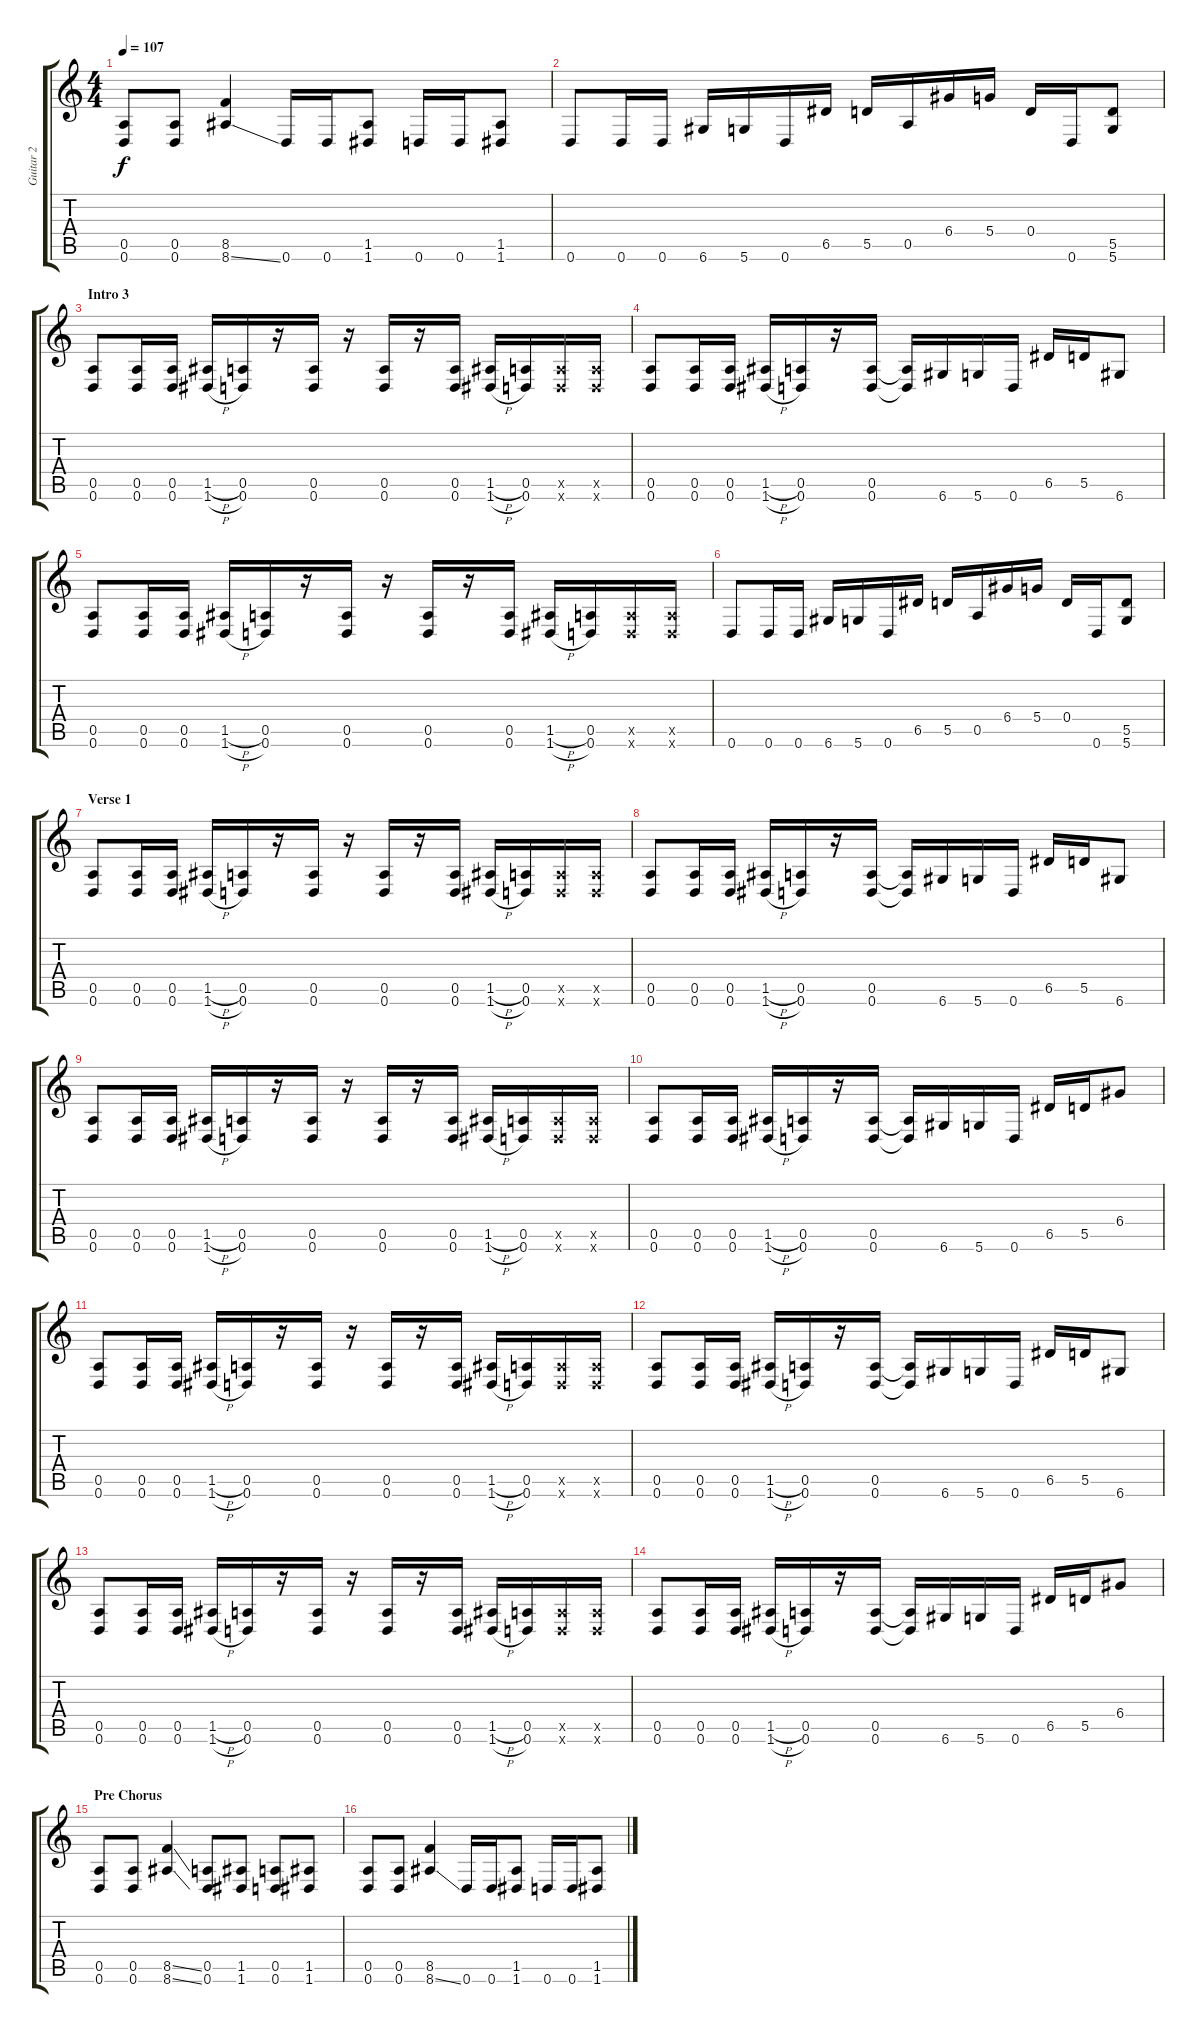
\track ("Guitar 2" "Guitar 2") {instrument distortionguitar}
\staff {score tabs}
\tuning (E4 B3 G3 D3 A2 D2) {hide}
\ts (4 4)
\tempo 107
\clef g2
\ks c
(0.5 0.6).8{dy f} (0.5 0.6).8 (8.5 8.6{ss}).4 0.6.16 0.6.16 (1.5 1.6).8 0.6.16 0.6.16 (1.5 1.6).8 |
0.6.8 0.6.16 0.6.16 6.6.16 5.6.16 0.6.16 6.5.16 5.5.16 0.5.16 6.4.16 5.4.16 0.4.16 0.6.16 (5.5 5.6).8 |
\section ("" "Intro 3")
(0.5 0.6).8 (0.5 0.6).16 (0.5 0.6).16 (1.5{h} 1.6{h}).16 (0.5 0.6).16 r.16 (0.5 0.6).16 r.16 (0.5 0.6).16 r.16 (0.5 0.6).16 (1.5{h} 1.6{h}).16 (0.5 0.6).16 (0.5{x} 0.6{x}).16 (0.5{x} 0.6{x}).16 |
(0.5 0.6).8 (0.5 0.6).16 (0.5 0.6).16 (1.5{h} 1.6{h}).16 (0.5 0.6).16 r.16 (0.5 0.6).16 (0.5{t} 0.6{t}).16 6.6.16 5.6.16 0.6.16 6.5.16 5.5.16 6.6.8 |
(0.5 0.6).8 (0.5 0.6).16 (0.5 0.6).16 (1.5{h} 1.6{h}).16 (0.5 0.6).16 r.16 (0.5 0.6).16 r.16 (0.5 0.6).16 r.16 (0.5 0.6).16 (1.5{h} 1.6{h}).16 (0.5 0.6).16 (0.5{x} 0.6{x}).16 (0.5{x} 0.6{x}).16 |
0.6.8 0.6.16 0.6.16 6.6.16 5.6.16 0.6.16 6.5.16 5.5.16 0.5.16 6.4.16 5.4.16 0.4.16 0.6.16 (5.5 5.6).8 |
\section ("" "Verse 1")
(0.5 0.6).8 (0.5 0.6).16 (0.5 0.6).16 (1.5{h} 1.6{h}).16 (0.5 0.6).16 r.16 (0.5 0.6).16 r.16 (0.5 0.6).16 r.16 (0.5 0.6).16 (1.5{h} 1.6{h}).16 (0.5 0.6).16 (0.5{x} 0.6{x}).16 (0.5{x} 0.6{x}).16 |
(0.5 0.6).8 (0.5 0.6).16 (0.5 0.6).16 (1.5{h} 1.6{h}).16 (0.5 0.6).16 r.16 (0.5 0.6).16 (0.5{t} 0.6{t}).16 6.6.16 5.6.16 0.6.16 6.5.16 5.5.16 6.6.8 |
(0.5 0.6).8 (0.5 0.6).16 (0.5 0.6).16 (1.5{h} 1.6{h}).16 (0.5 0.6).16 r.16 (0.5 0.6).16 r.16 (0.5 0.6).16 r.16 (0.5 0.6).16 (1.5{h} 1.6{h}).16 (0.5 0.6).16 (0.5{x} 0.6{x}).16 (0.5{x} 0.6{x}).16 |
(0.5 0.6).8 (0.5 0.6).16 (0.5 0.6).16 (1.5{h} 1.6{h}).16 (0.5 0.6).16 r.16 (0.5 0.6).16 (0.5{t} 0.6{t}).16 6.6.16 5.6.16 0.6.16 6.5.16 5.5.16 6.4.8 |
(0.5 0.6).8 (0.5 0.6).16 (0.5 0.6).16 (1.5{h} 1.6{h}).16 (0.5 0.6).16 r.16 (0.5 0.6).16 r.16 (0.5 0.6).16 r.16 (0.5 0.6).16 (1.5{h} 1.6{h}).16 (0.5 0.6).16 (0.5{x} 0.6{x}).16 (0.5{x} 0.6{x}).16 |
(0.5 0.6).8 (0.5 0.6).16 (0.5 0.6).16 (1.5{h} 1.6{h}).16 (0.5 0.6).16 r.16 (0.5 0.6).16 (0.5{t} 0.6{t}).16 6.6.16 5.6.16 0.6.16 6.5.16 5.5.16 6.6.8 |
(0.5 0.6).8 (0.5 0.6).16 (0.5 0.6).16 (1.5{h} 1.6{h}).16 (0.5 0.6).16 r.16 (0.5 0.6).16 r.16 (0.5 0.6).16 r.16 (0.5 0.6).16 (1.5{h} 1.6{h}).16 (0.5 0.6).16 (0.5{x} 0.6{x}).16 (0.5{x} 0.6{x}).16 |
(0.5 0.6).8 (0.5 0.6).16 (0.5 0.6).16 (1.5{h} 1.6{h}).16 (0.5 0.6).16 r.16 (0.5 0.6).16 (0.5{t} 0.6{t}).16 6.6.16 5.6.16 0.6.16 6.5.16 5.5.16 6.4.8 |
\section ("" "Pre Chorus")
(0.5 0.6).8 (0.5 0.6).8 (8.5{ss} 8.6{ss}).4 (0.5 0.6).8 (1.5 1.6).8 (0.5 0.6).8 (1.5 1.6).8 |
(0.5 0.6).8 (0.5 0.6).8 (8.5 8.6{ss}).4 0.6.16 0.6.16 (1.5 1.6).8 0.6.16 0.6.16 (1.5 1.6).8
